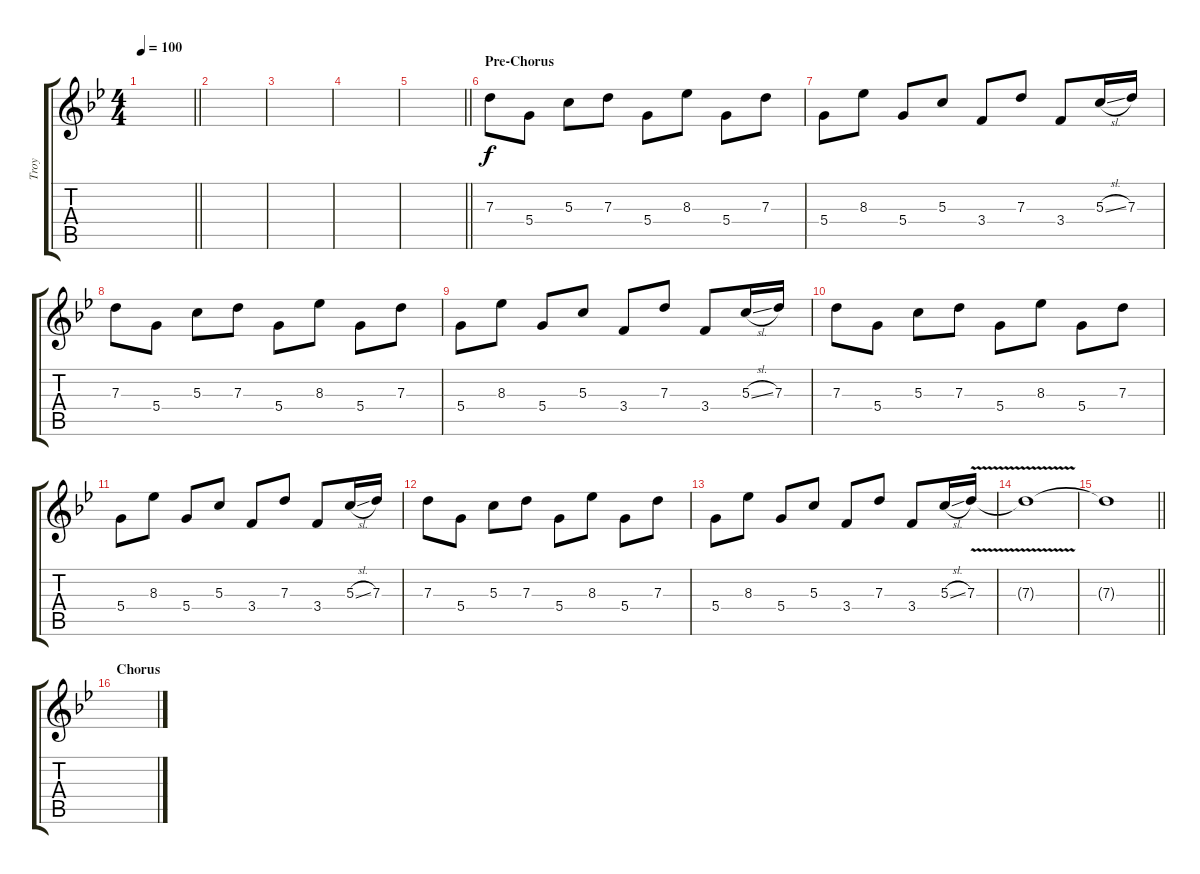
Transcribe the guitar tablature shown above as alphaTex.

\track ("Troy" "Troy") {instrument overdrivenguitar}
\staff {score tabs}
\tuning (E4 B3 G3 D3 A2 D2) {hide}
\ts (4 4)
\tempo 100
\clef g2
\barLineRight lightlight
\ks bb
|
|
|
|
\barLineRight lightlight
|
\section ("" "Pre-Chorus")
7.3.8 5.4.8 5.3.8 7.3.8 5.4.8 8.3.8 5.4.8 7.3.8 |
5.4.8 8.3.8 5.4.8 5.3.8 3.4.8 7.3.8 3.4.8 5.3{sl}.16 7.3.16 |
7.3.8 5.4.8 5.3.8 7.3.8 5.4.8 8.3.8 5.4.8 7.3.8 |
5.4.8 8.3.8 5.4.8 5.3.8 3.4.8 7.3.8 3.4.8 5.3{sl}.16 7.3.16 |
7.3.8 5.4.8 5.3.8 7.3.8 5.4.8 8.3.8 5.4.8 7.3.8 |
5.4.8 8.3.8 5.4.8 5.3.8 3.4.8 7.3.8 3.4.8 5.3{sl}.16 7.3.16 |
7.3.8 5.4.8 5.3.8 7.3.8 5.4.8 8.3.8 5.4.8 7.3.8 |
5.4.8 8.3.8 5.4.8 5.3.8 3.4.8 7.3.8 3.4.8 5.3{sl}.16 7.3{v}.16 |
7.3{t}.1 |
\barLineRight lightlight
7.3{t}.1 |
\section ("" "Chorus")
